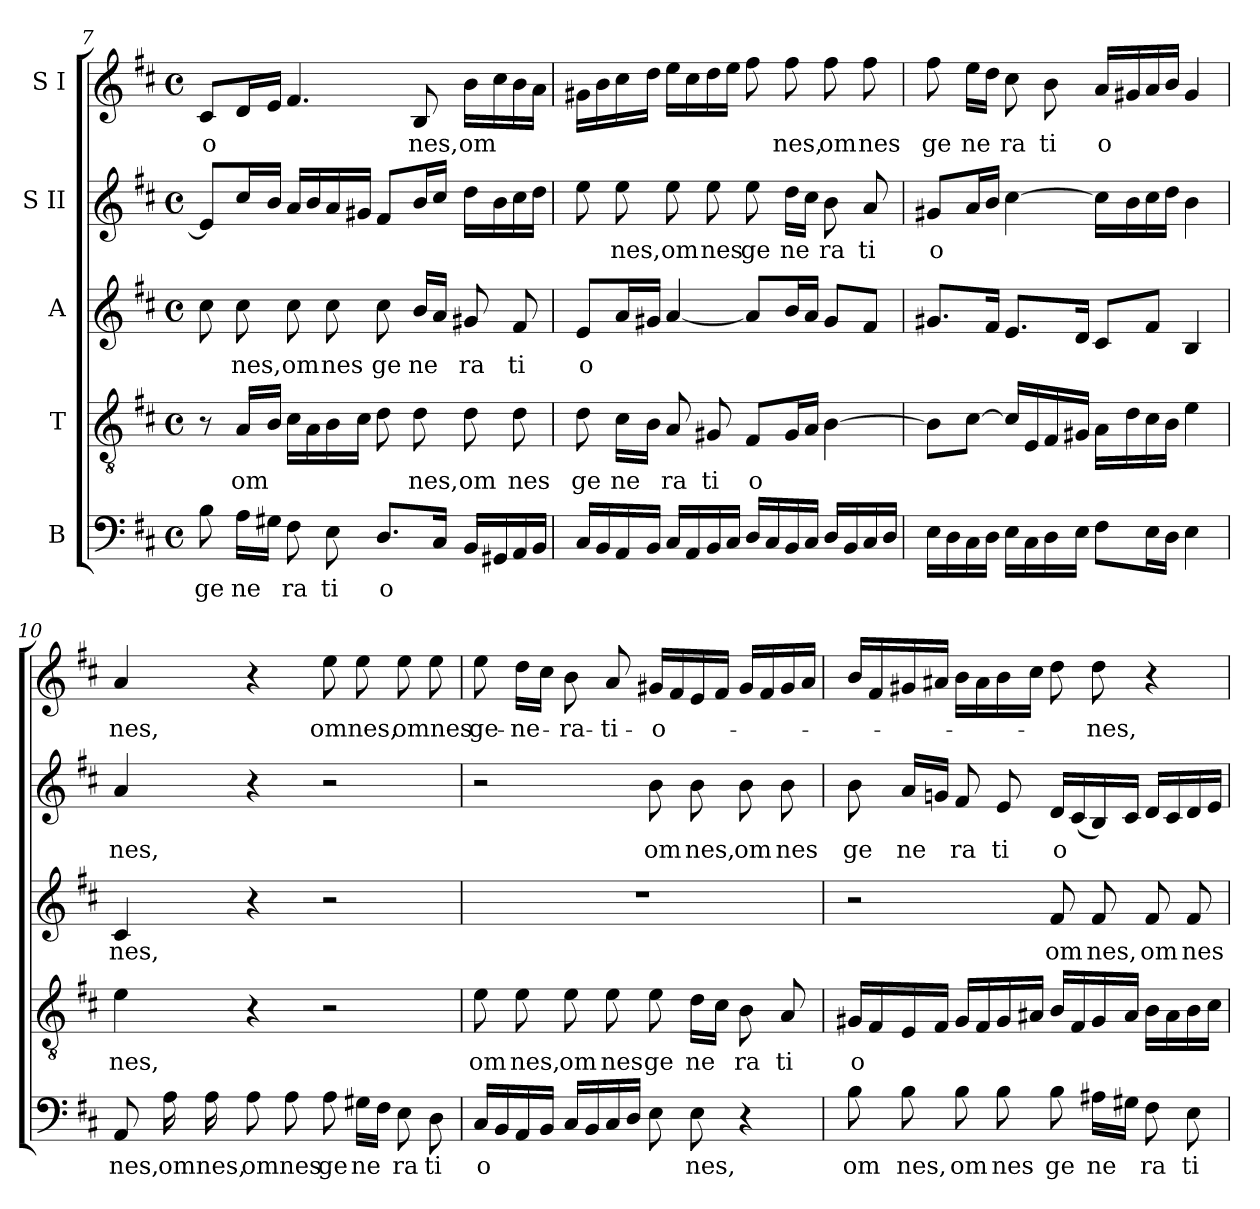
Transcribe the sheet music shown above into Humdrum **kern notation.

**kern	**text	**kern	**text	**kern	**text	**kern	**text	**kern	**text
*part5	*part5	*part4	*part4	*part3	*part3	*part2	*part2	*part1	*part1
*staff5	*staff5	*staff4	*staff4	*staff3	*staff3	*staff2	*staff2	*staff1	*staff1
*I"B	*	*I"T	*	*I"A	*	*I"S II	*	*I"S I	*
!!LO:LB:g=z
*clefF4	*	*clefGv2	*	*clefG2	*	*clefG2	*	*clefG2	*
*k[f#c#]	*	*k[f#c#]	*	*k[f#c#]	*	*k[f#c#]	*	*k[f#c#]	*
*D:	*	*D:	*	*D:	*	*D:	*	*D:	*
*M4/4	*	*M4/4	*	*M4/4	*	*M4/4	*	*M4/4	*
*met(c)	*	*met(c)	*	*met(c)	*	*met(c)	*	*met(c)	*
=7	=7	=7	=7	=7	=7	=7	=7	=7	=7
!	!LO:LY:b:cj	!	!	!	!	!	!	!	!LO:LY:b:cj
*	*	*	*	*^	*	*	*	*	*
8B\	ge	8r	.	8cc#\	32ryy	.	8e/L]	.	8c#/L	o
.	.	.	.	.	2ryy	.	.	.	.	.
!	!LO:LY:b:cj	!	!LO:LY:b	!	!	!LO:LY:b:cj	!	!	!	!
16A\L	ne	16A/L	om	8cc#\	.	nes,	16cc#/	.	16d/	.
16G#X\J	.	16B/J	.	.	.	.	16b/J	.	16e/J	.
!	!LO:LY:b:cj	!	!	!	!	!LO:LY:b:cj	!	!	!	!
8F#\	ra	16c#\L	.	8cc#\	.	om	16a/L	.	4.f#/	.
.	.	16A\	.	.	.	.	16b/	.	.	.
!	!LO:LY:b:cj	!	!	!	!	!LO:LY:b:cj	!	!	!	!
8E\	ti	16B\	.	8cc#\	.	nes	16a/	.	.	.
.	.	16c#\J	.	.	.	.	16g#X/J	.	.	.
!	!LO:LY:b:cj	!	!	!	!	!LO:LY:b:cj	!	!	!	!
8.D/L	o	8d\	.	8cc#\	.	ge	8f#/L	.	.	.
.	.	.	.	.	4...ryy	.	.	.	.	.
!	!	!	!LO:LY:b:cj	!	!	!LO:LY:b:cj	!	!	!	!LO:LY:b:cj
.	.	8d\	nes,	16b/L	.	ne	16b/	.	8B/	nes,
16C#/J	.	.	.	16a/J	.	.	16cc#/J	.	.	.
!	!	!	!LO:LY:b:cj	!	!	!LO:LY:b:cj	!	!	!	!LO:LY:b
16BB/L	.	8d\	om	8g#X/	.	ra	16dd\L	.	16b\L	om
16GG#X/	.	.	.	.	.	.	16b\	.	16cc#\	.
!	!	!	!LO:LY:b:cj	!	!	!LO:LY:b:cj	!	!	!	!
16AA/	.	8d\	nes	8f#/	.	ti	16cc#\	.	16b\	.
16BB/J	.	.	.	.	.	.	16dd\J	.	16a\J	.
=8	=8	=8	=8	=8	=8	=8	=8	=8	=8	=8
!	!	!	!LO:LY:b:cj	!	!	!LO:LY:b:cj	!	!	!	!
*	*	*	*	*v	*v	*	*	*	*	*
16C#/L	.	8d\	ge	8e/L	o	8ee\	.	16g#X\L	.
16BB/	.	.	.	.	.	.	.	16b\	.
!	!	!	!LO:LY:b:cj	!	!	!	!LO:LY:b:cj	!	!
16AA/	.	16c#\L	ne	16a/	.	8ee\	nes,	16cc#\	.
16BB/J	.	16B\J	.	16g#X/J	.	.	.	16dd\J	.
!	!	!	!LO:LY:b:cj	!	!	!	!LO:LY:b:cj	!	!
16C#/L	.	8A/	ra	[<4a/	.	8ee\	om	16ee\L	.
16AA/	.	.	.	.	.	.	.	16cc#\	.
!	!	!	!LO:LY:b:cj	!	!	!	!LO:LY:b:cj	!	!
16BB/	.	8G#X/	ti	.	.	8ee\	nes	16dd\	.
16C#/J	.	.	.	.	.	.	.	16ee\J	.
!	!	!	!LO:LY:b:cj	!	!	!	!LO:LY:b:cj	!	!
16D/L	.	8F#/L	o	8a/L]	.	8ee\	ge	8ff#\	.
16C#/	.	.	.	.	.	.	.	.	.
!	!	!	!	!	!	!	!LO:LY:b:cj	!	!LO:LY:b:cj
16BB/	.	16G#/	.	16b/	.	16dd\L	ne	8ff#\	nes,
16C#/J	.	16A/J	.	16a/J	.	16cc#\J	.	.	.
!	!	!	!	!	!	!	!LO:LY:b:cj	!	!LO:LY:b:cj
16D/L	.	[>4B\	.	8g#/L	.	8b\	ra	8ff#\	om
16BB/	.	.	.	.	.	.	.	.	.
!	!	!	!	!	!	!	!LO:LY:b:cj	!	!LO:LY:b:cj
16C#/	.	.	.	8f#/J	.	8a/	ti	8ff#\	nes
16D/J	.	.	.	.	.	.	.	.	.
=9	=9	=9	=9	=9	=9	=9	=9	=9	=9
!	!	!	!	!	!	!	!LO:LY:b:cj	!	!LO:LY:b:cj
16E\L	.	8B\L]	.	8.g#X/L	.	8g#X/L	o	8ff#\	ge
16D\	.	.	.	.	.	.	.	.	.
!	!	!	!	!	!	!	!	!	!LO:LY:b:cj
16C#\	.	[>8c#\J	.	.	.	16a/	.	16ee\L	ne
16D\J	.	.	.	16f#/J	.	16b/J	.	16dd\J	.
!	!	!	!	!	!	!	!	!	!LO:LY:b:cj
16E\L	.	16c#/L]	.	8.e/L	.	[>4cc#\	.	8cc#\	ra
16C#\	.	16E/	.	.	.	.	.	.	.
!	!	!	!	!	!	!	!	!	!LO:LY:b:cj
16D\	.	16F#/	.	.	.	.	.	8b\	ti
16E\J	.	16G#X/J	.	16d/J	.	.	.	.	.
!	!	!	!	!	!	!	!	!	!LO:LY:b:cj
8F#\L	.	16A\L	.	8c#/L	.	16cc#\L]	.	16a/L	o
.	.	16d\	.	.	.	16b\	.	16g#X/	.
16E\	.	16c#\	.	8f#/J	.	16cc#\	.	16a/	.
16D\J	.	16B\J	.	.	.	16dd\J	.	16b/J	.
4E\	.	4e\	.	4B/	.	4b\	.	4g#/	.
!!LO:PB:g=z
=10	=10	=10	=10	=10	=10	=10	=10	=10	=10
!	!LO:LY:b:cj	!	!LO:LY:b:cj	!	!LO:LY:b:cj	!	!LO:LY:b:cj	!	!LO:LY:b:cj
8AA/	nes,	4e\	nes,	4c#/	nes,	4a/	nes,	4a/	nes,
!	!LO:LY:b	!	!	!	!	!	!	!	!
16A\	omnes,	.	.	.	.	.	.	.	.
16A\	.	.	.	.	.	.	.	.	.
!	!LO:LY:b	!	!	!	!	!	!	!	!
8A\	omnes	4r	.	4r	.	4r	.	4r	.
8A\	.	.	.	.	.	.	.	.	.
!	!LO:LY:b:cj	!	!	!	!	!	!	!	!LO:LY:b
8A\	ge	2r	.	2r	.	2r	.	8ee\	omnes,
!	!LO:LY:b:cj	!	!	!	!	!	!	!	!
16G#X\L	ne	.	.	.	.	.	.	8ee\	.
16F#\J	.	.	.	.	.	.	.	.	.
!	!LO:LY:b:cj	!	!	!	!	!	!	!	!LO:LY:b
8E\	ra	.	.	.	.	.	.	8ee\	omnes
!	!LO:LY:b:cj	!	!	!	!	!	!	!	!
8D\	ti	.	.	.	.	.	.	8ee\	.
=11	=11	=11	=11	=11	=11	=11	=11	=11	=11
!	!LO:LY:b:cj	!	!LO:LY:b:cj	!	!	!	!	!	!LO:LY:b:cj
16C#/L	o	8e\	om	1r	.	2r	.	8ee\	ge-
16BB/	.	.	.	.	.	.	.	.	.
!	!	!	!LO:LY:b:cj	!	!	!	!	!	!LO:LY:b:cj
16AA/	.	8e\	nes,	.	.	.	.	16dd\L	-ne-
16BB/J	.	.	.	.	.	.	.	16cc#\J	.
!	!	!	!LO:LY:b:cj	!	!	!	!	!	!LO:LY:b:cj
16C#/L	.	8e\	om	.	.	.	.	8b\	-ra-
16BB/	.	.	.	.	.	.	.	.	.
!	!	!	!LO:LY:b:cj	!	!	!	!	!	!LO:LY:b:cj
16C#/	.	8e\	nes	.	.	.	.	8a/	-ti-
16D/J	.	.	.	.	.	.	.	.	.
!	!	!	!LO:LY:b:cj	!	!	!	!LO:LY:b:cj	!	!LO:LY:b:cj
8E\	.	8e\	ge	.	.	8b\	om	16g#X/L	-o-
.	.	.	.	.	.	.	.	16f#/	.
!	!LO:LY:b:cj	!	!LO:LY:b:cj	!	!	!	!LO:LY:b:cj	!	!
8E\	nes,	16d\L	ne	.	.	8b\	nes,	16e/	.
.	.	16c#\J	.	.	.	.	.	16f#/J	.
!	!	!	!LO:LY:b:cj	!	!	!	!LO:LY:b:cj	!	!
4r	.	8B\	ra	.	.	8b\	om	16g#/L	.
.	.	.	.	.	.	.	.	16f#/	.
!	!	!	!LO:LY:b:cj	!	!	!	!LO:LY:b:cj	!	!
.	.	8A/	ti	.	.	8b\	nes	16g#/	.
.	.	.	.	.	.	.	.	16a/J	.
=12	=12	=12	=12	=12	=12	=12	=12	=12	=12
!	!LO:LY:b:cj	!	!LO:LY:b:cj	!	!	!	!LO:LY:b:cj	!	!
8B\	om	16G#X/L	o	2r	.	8b\	ge	16b/L	.
.	.	16F#/	.	.	.	.	.	16f#/	.
!	!LO:LY:b:cj	!	!	!	!	!	!LO:LY:b:cj	!	!
8B\	nes,	16E/	.	.	.	16a/L	ne	16g#X/	.
.	.	16F#/J	.	.	.	16gn/J	.	16a#X/J	.
!	!LO:LY:b:cj	!	!	!	!	!	!LO:LY:b:cj	!	!
8B\	om	16G#/L	.	.	.	8f#/	ra	16b\L	.
.	.	16F#/	.	.	.	.	.	16a#\	.
!	!LO:LY:b:cj	!	!	!	!	!	!LO:LY:b:cj	!	!
8B\	nes	16G#/	.	.	.	8e/	ti	16b\	.
.	.	16A#X/J	.	.	.	.	.	16cc#\J	.
!	!LO:LY:b:cj	!	!	!	!LO:LY:b:cj	!	!LO:LY:b:cj	!	!
8B\	ge	16B/L	.	8f#/	om	16d/L	o	8dd\	.
.	.	16F#/	.	.	.	(<16c#/	.	.	.
!	!LO:LY:b:cj	!	!	!	!LO:LY:b:cj	!	!	!	!LO:LY:b:cj
16A#X\L	ne	16G#/	.	8f#/	nes,	16B/)	.	8dd\	-nes,
16G#X\J	.	16A#/J	.	.	.	16c#/J	.	.	.
!	!LO:LY:b:cj	!	!	!	!LO:LY:b:cj	!	!	!	!
8F#\	ra	16B\L	.	8f#/	om	16d/L	.	4r	.
.	.	16A#\	.	.	.	16c#/	.	.	.
!	!LO:LY:b:cj	!	!	!	!LO:LY:b:cj	!	!	!	!
8E\	ti	16B\	.	8f#/	nes	16d/	.	.	.
.	.	16c#\J	.	.	.	16e/J	.	.	.
=	=	=	=	=	=	=	=	=	=
*-	*-	*-	*-	*-	*-	*-	*-	*-	*-
